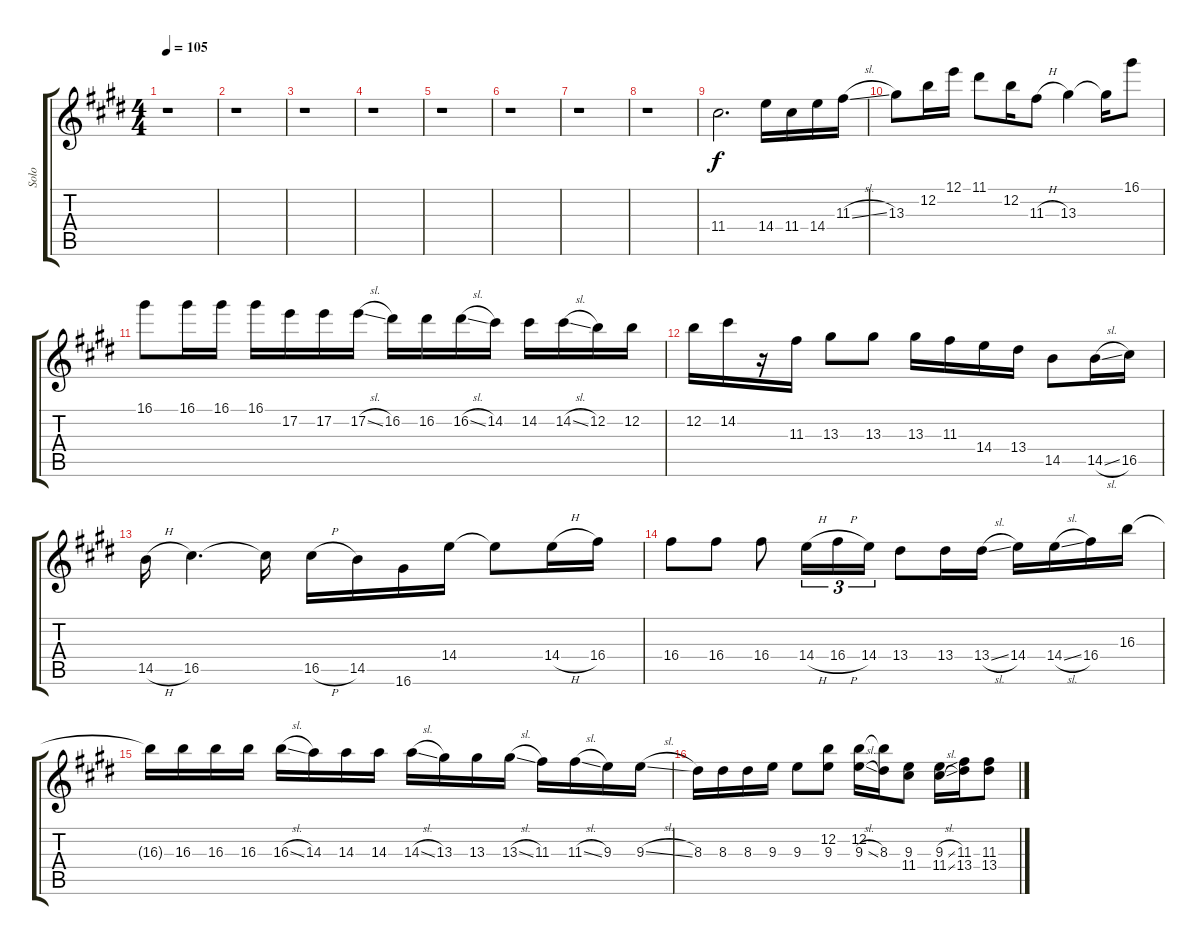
\track ("Solo" "Solo") {instrument acousticguitarsteel}
\staff {score tabs}
\tuning (E4 B3 G3 D3 A2 E2) {hide}
\ts (4 4)
\tempo 105
\clef g2
\ks c#minor
r.1{dy f} |
r.1 |
r.1 |
r.1 |
r.1 |
r.1 |
r.1 |
r.1 |
11.4.2{d} 14.4.16 11.4.16 14.4.16 11.3{sl}.16 |
13.3.8 12.2.16 12.1.16 11.1.8 12.2.16 11.3{h}.8 13.3.4 13.3{t}.16 16.1.8 |
16.1.8 16.1.16 16.1.16 16.1.16 17.2.16 17.2.16 17.2{sl}.16 16.2.16 16.2.16 16.2{sl}.16 14.2.16 14.2.16 14.2{sl}.16 12.2.16 12.2.16 |
12.2.16 14.2.16 r.16 11.3.16 13.3.8 13.3.8 13.3.16 11.3.16 14.4.16 13.4.16 14.5.8 14.5{sl}.16 16.5.16 |
14.5{h}.16 16.5.4{d} 16.5{t}.16 16.5{h}.16 14.5.16 16.6.16 14.4.16 14.4{t}.8 14.4{h}.16 16.4.16 |
16.4.8 16.4.8 16.4.8 14.4{h}.16{tu (3 2)} 16.4{h}.16{tu (3 2)} 14.4.16{tu (3 2)} 13.4.8 13.4.16 13.4{sl}.16 14.4.16 14.4{sl}.16 16.4.16 16.3.16 |
16.3{t}.16 16.3.16 16.3.16 16.3.16 16.3{sl}.16 14.3.16 14.3.16 14.3.16 14.3{sl}.16 13.3.16 13.3.16 13.3{sl}.16 11.3.16 11.3{sl}.16 9.3.16 9.3{sl}.16 |
8.3.16 8.3.16 8.3.16 9.3.16 9.3.8 (12.2 9.3).8 (12.2 9.3{sl}).16 (12.2{t} 8.3).16 (9.3 11.4).8 (9.3{sl} 11.4{sl}).16 (11.3 13.4).16 (11.3 13.4).8
